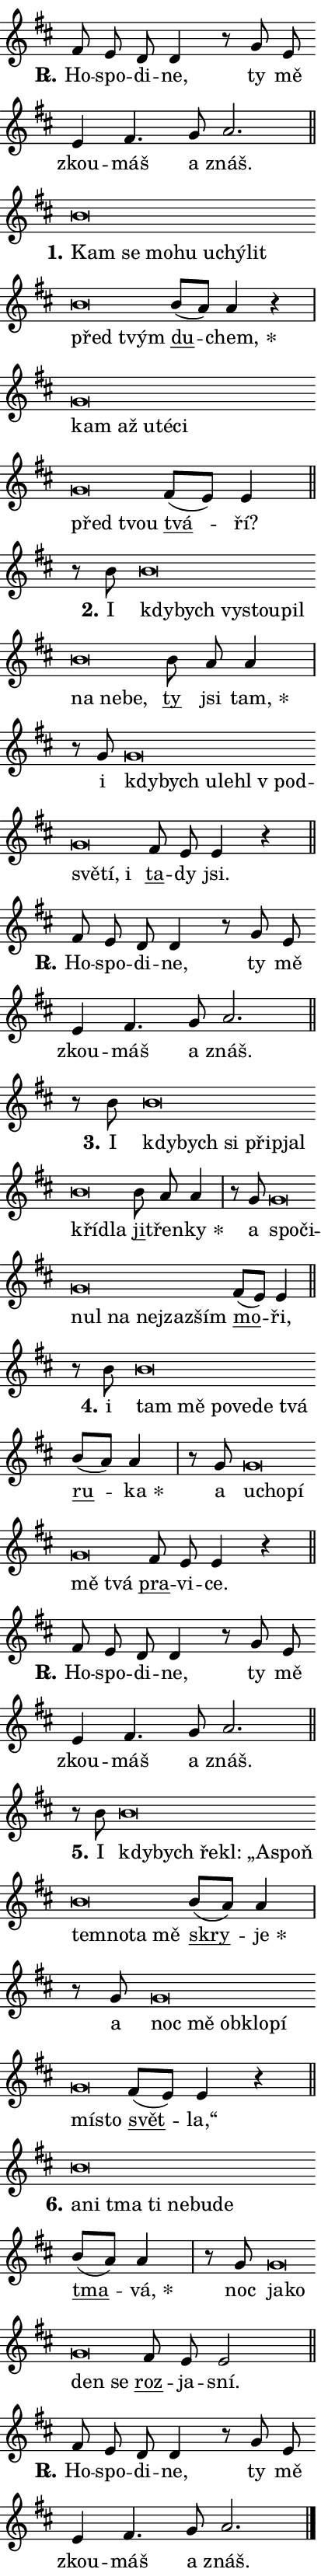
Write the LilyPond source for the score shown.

\version "2.24.0"
\header { tagline = "" }
\paper {
  indent = 0\cm
  top-margin = 0\cm
  right-margin = 0.13\cm % to fit lyric hyphens
  bottom-margin = 0\cm
  left-margin = 0\cm
  paper-width = 7\cm
  page-breaking = #ly:one-page-breaking
  system-system-spacing.basic-distance = #11
  score-system-spacing.basic-distance = #11
  ragged-last = ##f
}


%% Author: Thomas Morley
%% https://lists.gnu.org/archive/html/lilypond-user/2020-05/msg00002.html
#(define (line-position grob)
"Returns position of @var[grob} in current system:
   @code{'start}, if at first time-step
   @code{'end}, if at last time-step
   @code{'middle} otherwise
"
  (let* ((col (ly:item-get-column grob))
         (ln (ly:grob-object col 'left-neighbor))
         (rn (ly:grob-object col 'right-neighbor))
         (col-to-check-left (if (ly:grob? ln) ln col))
         (col-to-check-right (if (ly:grob? rn) rn col))
         (break-dir-left
           (and
             (ly:grob-property col-to-check-left 'non-musical #f)
             (ly:item-break-dir col-to-check-left)))
         (break-dir-right
           (and
             (ly:grob-property col-to-check-right 'non-musical #f)
             (ly:item-break-dir col-to-check-right))))
        (cond ((eqv? 1 break-dir-left) 'start)
              ((eqv? -1 break-dir-right) 'end)
              (else 'middle))))

#(define (tranparent-at-line-position vctor)
  (lambda (grob)
  "Relying on @code{line-position} select the relevant enry from @var{vctor}.
Used to determine transparency,"
    (case (line-position grob)
      ((end) (not (vector-ref vctor 0)))
      ((middle) (not (vector-ref vctor 1)))
      ((start) (not (vector-ref vctor 2))))))

noteHeadBreakVisibility =
#(define-music-function (break-visibility)(vector?)
"Makes @code{NoteHead}s transparent relying on @var{break-visibility}"
#{
  \override NoteHead.transparent =
    #(tranparent-at-line-position break-visibility)
#})

#(define delete-ledgers-for-transparent-note-heads
  (lambda (grob)
    "Reads whether a @code{NoteHead} is transparent.
If so this @code{NoteHead} is removed from @code{'note-heads} from
@var{grob}, which is supposed to be @code{LedgerLineSpanner}.
As a result ledgers are not printed for this @code{NoteHead}"
    (let* ((nhds-array (ly:grob-object grob 'note-heads))
           (nhds-list
             (if (ly:grob-array? nhds-array)
                 (ly:grob-array->list nhds-array)
                 '()))
           ;; Relies on the transparent-property being done before
           ;; Staff.LedgerLineSpanner.after-line-breaking is executed.
           ;; This is fragile ...
           (to-keep
             (remove
               (lambda (nhd)
                 (ly:grob-property nhd 'transparent #f))
               nhds-list)))
      ;; TODO find a better method to iterate over grob-arrays, similiar
      ;; to filter/remove etc for lists
      ;; For now rebuilt from scratch
      (set! (ly:grob-object grob 'note-heads)  '())
      (for-each
        (lambda (nhd)
          (ly:pointer-group-interface::add-grob grob 'note-heads nhd))
        to-keep))))

squashNotes = {
  \override NoteHead.X-extent = #'(-0.2 . 0.2)
  \override NoteHead.Y-extent = #'(-0.75 . 0)
  \override NoteHead.stencil =
    #(lambda (grob)
       (let ((pos (ly:grob-property grob 'staff-position)))
         (begin
           (if (< pos -7) (display "ERROR: Lower brevis then expected\n") (display ""))
           (if (<= pos -6) ly:text-interface::print ly:note-head::print))))
}
unSquashNotes = {
  \revert NoteHead.X-extent
  \revert NoteHead.Y-extent
  \revert NoteHead.stencil
}

hideNotes = \noteHeadBreakVisibility #begin-of-line-visible
unHideNotes = \noteHeadBreakVisibility #all-visible

% work-around for resetting accidentals
% https://lilypond.org/doc/v2.23/Documentation/notation/displaying-rhythms#unmetered-music
cadenzaMeasure = {
  \cadenzaOff
  \partial 1024 s1024
  \cadenzaOn
}

#(define-markup-command (accent layout props text) (markup?)
  "Underline accented syllable"
  (interpret-markup layout props
    #{\markup \override #'(offset . 4.3) \underline { #text }#}))

responsum = \markup \concat {
  "R" \hspace #-1.05 \path #0.1 #'((moveto 0 0.07) (lineto 0.9 0.8)) \hspace #0.05 "."
}

spaceSize = #0.6828661417322834 % exact space size for TeX Gyre Schola

\layout {
  \context {
    \Staff
    \remove "Time_signature_engraver"
    \override LedgerLineSpanner.after-line-breaking = #delete-ledgers-for-transparent-note-heads
  }
  \context {
    \Lyrics {
      \override LyricSpace.minimum-distance = \spaceSize
      \override LyricText.font-name = #"TeX Gyre Schola"
      \override LyricText.font-size = 1
      \override StanzaNumber.font-name = #"TeX Gyre Schola Bold"
      \override StanzaNumber.font-size = 1
    }
  }
  \context {
    \Score 
    \override NoteHead.text =
      #(lambda (grob) 
        (let ((pos (ly:grob-property grob 'staff-position)))
          #{\markup {
            \combine
              \halign #-0.55 \raise #(if (= pos -6) 0 0.5) \override #'(thickness . 2) \draw-line #'(3.2 . 0)
              \musicglyph "noteheads.sM1"
          }#}))
  }
}

% magnetic-lyrics.ily
%
%   written by
%     Jean Abou Samra <jean@abou-samra.fr>
%     Werner Lemberg <wl@gnu.org>
%
%   adapted by
%     Jiri Hon <jiri.hon@gmail.com>
%
% Version 2022-Apr-15

% https://www.mail-archive.com/lilypond-user@gnu.org/msg149350.html

#(define (Left_hyphen_pointer_engraver context)
   "Collect syllable-hyphen-syllable occurrences in lyrics and store
them in properties.  This engraver only looks to the left.  For
example, if the lyrics input is @code{foo -- bar}, it does the
following.

@itemize @bullet
@item
Set the @code{text} property of the @code{LyricHyphen} grob between
@q{foo} and @q{bar} to @code{foo}.

@item
Set the @code{left-hyphen} property of the @code{LyricText} grob with
text @q{foo} to the @code{LyricHyphen} grob between @q{foo} and
@q{bar}.
@end itemize

Use this auxiliary engraver in combination with the
@code{lyric-@/text::@/apply-@/magnetic-@/offset!} hook."
   (let ((hyphen #f)
         (text #f))
     (make-engraver
      (acknowledgers
       ((lyric-syllable-interface engraver grob source-engraver)
        (set! text grob)))
      (end-acknowledgers
       ((lyric-hyphen-interface engraver grob source-engraver)
        ;(when (not (grob::has-interface grob 'lyric-space-interface))
          (set! hyphen grob)));)
      ((stop-translation-timestep engraver)
       (when (and text hyphen)
         (ly:grob-set-object! text 'left-hyphen hyphen))
       (set! text #f)
       (set! hyphen #f)))))

#(define (lyric-text::apply-magnetic-offset! grob)
   "If the space between two syllables is less than the value in
property @code{LyricText@/.details@/.squash-threshold}, move the right
syllable to the left so that it gets concatenated with the left
syllable.

Use this function as a hook for
@code{LyricText@/.after-@/line-@/breaking} if the
@code{Left_@/hyphen_@/pointer_@/engraver} is active."
   (let ((hyphen (ly:grob-object grob 'left-hyphen #f)))
     (when hyphen
       (let ((left-text (ly:spanner-bound hyphen LEFT)))
         (when (grob::has-interface left-text 'lyric-syllable-interface)
           (let* ((common (ly:grob-common-refpoint grob left-text X))
                  (this-x-ext (ly:grob-extent grob common X))
                  (left-x-ext
                   (begin
                     ;; Trigger magnetism for left-text.
                     (ly:grob-property left-text 'after-line-breaking)
                     (ly:grob-extent left-text common X)))
                  ;; `delta` is the gap width between two syllables.
                  (delta (- (interval-start this-x-ext)
                            (interval-end left-x-ext)))
                  (details (ly:grob-property grob 'details))
                  (threshold (assoc-get 'squash-threshold details 0.2)))
             (when (< delta threshold)
               (let* (;; We have to manipulate the input text so that
                      ;; ligatures crossing syllable boundaries are not
                      ;; disabled.  For languages based on the Latin
                      ;; script this is essentially a beautification.
                      ;; However, for non-Western scripts it can be a
                      ;; necessity.
                      (lt (ly:grob-property left-text 'text))
                      (rt (ly:grob-property grob 'text))
                      (is-space (grob::has-interface hyphen 'lyric-space-interface))
                      (space (if is-space " " ""))
                      (extra-delta (if is-space spaceSize 0))
                      ;; Append new syllable.
                      (ltrt-space (if (and (string? lt) (string? rt))
                                (string-append lt space rt)
                                (make-concat-markup (list lt space rt))))
                      ;; Right-align `ltrt` to the right side.
                      (ltrt-space-markup (grob-interpret-markup
                               grob
                               (make-translate-markup
                                (cons (interval-length this-x-ext) 0)
                                (make-right-align-markup ltrt-space)))))
                 (begin
                   ;; Don't print `left-text`.
                   (ly:grob-set-property! left-text 'stencil #f)
                   ;; Set text and stencil (which holds all collected
                   ;; syllables so far) and shift it to the left.
                   (ly:grob-set-property! grob 'text ltrt-space)
                   (ly:grob-set-property! grob 'stencil ltrt-space-markup)
                   (ly:grob-translate-axis! grob (- (- delta extra-delta)) X))))))))))


#(define (lyric-hyphen::displace-bounds-first grob)
   ;; Make very sure this callback isn't triggered too early.
   (let ((left (ly:spanner-bound grob LEFT))
         (right (ly:spanner-bound grob RIGHT)))
     (ly:grob-property left 'after-line-breaking)
     (ly:grob-property right 'after-line-breaking)
     (ly:lyric-hyphen::print grob)))

squashThreshold = #0.4

\layout {
  \context {
    \Lyrics
    \consists #Left_hyphen_pointer_engraver
    \override LyricText.after-line-breaking =
      #lyric-text::apply-magnetic-offset!
    \override LyricHyphen.stencil = #lyric-hyphen::displace-bounds-first
    \override LyricText.details.squash-threshold = \squashThreshold
    \override LyricHyphen.minimum-distance = 0
    \override LyricHyphen.minimum-length = \squashThreshold
  }
}

squashText = \override LyricText.details.squash-threshold = 9999
unSquashText = \override LyricText.details.squash-threshold = \squashThreshold

leftText = \override LyricText.self-alignment-X = #LEFT
unLeftText = \revert LyricText.self-alignment-X

starOffset = #(lambda (grob) 
                (let ((x_offset (ly:self-alignment-interface::aligned-on-x-parent grob)))
                  (if (= x_offset 0) 0 (+ x_offset 1.2))))

star = #(define-music-function (syllable)(string?)
"Append star separator at the end of a syllable"
#{
  \once \override LyricText.X-offset = #starOffset
  \lyricmode { \markup {
    #syllable
    \override #'((font-name . "TeX Gyre Schola Bold")) \hspace #0.2 \lower #0.65 \larger "*"
  } }
#})

starAccent = #(define-music-function (syllable)(string?)
"Append star separator at the end of a syllable and make accent"
#{
  \once \override LyricText.X-offset = #starOffset
  \lyricmode { \markup {
    \accent #syllable
    \override #'((font-name . "TeX Gyre Schola Bold")) \hspace #0.2 \lower #0.65 \larger "*"
  } }
#})

breath = #(define-music-function (syllable)(string?)
"Append breathing indicator at the end of a syllable"
#{
  \lyricmode { \markup { #syllable "+" } }
#})

optionalBreath = #(define-music-function (syllable)(string?)
"Append optional breathing indicator at the end of a syllable"
#{
  \lyricmode { \markup { #syllable "(+)" } }
#})


\score {
    <<
        \new Voice = "melody" { \cadenzaOn \key d \major \relative { fis'8 e d d4 r8 \bar "" g e \bar "" e4 fis4. g8 a2. \cadenzaMeasure \bar "||" \break } }
        \new Lyrics \lyricsto "melody" { \lyricmode { \set stanza = \responsum
Ho -- spo -- di -- ne, ty mě zkou -- máš a znáš. } }
    >>
    \layout {}
}

\score {
    <<
        \new Voice = "melody" { \cadenzaOn \key d \major \relative { \squashNotes b'\breve*1/16 \hideNotes \breve*1/16 \bar "" \breve*1/16 \bar "" \breve*1/16 \bar "" \breve*1/16 \bar "" \breve*1/16 \bar "" \breve*1/16 \bar "" \breve*1/16 \breve*1/16 \bar "" \unHideNotes \unSquashNotes \bar "" b8[( a)] a4 r \cadenzaMeasure \bar "|" \squashNotes g\breve*1/16 \hideNotes \breve*1/16 \bar "" \breve*1/16 \bar "" \breve*1/16 \bar "" \breve*1/16 \bar "" \breve*1/16 \breve*1/16 \bar "" \unHideNotes \unSquashNotes \bar "" fis8[( e)] e4 \cadenzaMeasure \bar "||" \break } }
        \new Lyrics \lyricsto "melody" { \lyricmode { \set stanza = "1."
\leftText Kam \squashText se mo -- hu u -- chý -- lit před tvým \unLeftText \unSquashText \markup \accent du -- \star chem, \leftText kam \squashText až u -- té -- ci před tvou \unLeftText \unSquashText \markup \accent tvá -- ří? } }
    >>
    \layout {}
}

\score {
    <<
        \new Voice = "melody" { \cadenzaOn \key d \major \relative { r8 b'8 \squashNotes b\breve*1/16 \hideNotes \breve*1/16 \bar "" \breve*1/16 \bar "" \breve*1/16 \bar "" \breve*1/16 \bar "" \breve*1/16 \bar "" \breve*1/16 \breve*1/16 \bar "" \unHideNotes \unSquashNotes \bar "" b8 a a4 \cadenzaMeasure \bar "|" r8 g8 \squashNotes g\breve*1/16 \hideNotes \breve*1/16 \bar "" \breve*1/16 \bar "" \breve*1/16 \bar "" \breve*1/16 \bar "" \breve*1/16 \bar "" \breve*1/16 \bar "" \breve*1/16 \breve*1/16 \bar "" \unHideNotes \unSquashNotes \bar "" fis8 e e4 r \cadenzaMeasure \bar "||" \break } }
        \new Lyrics \lyricsto "melody" { \lyricmode { \set stanza = "2."
I \leftText kdy -- \squashText bych vy -- stou -- pil na ne -- be, \unLeftText \unSquashText \markup \accent ty jsi \star tam, i \leftText kdy -- \squashText bych u -- le -- hl "v pod" -- svě -- tí, i \unLeftText \unSquashText \markup \accent ta -- dy jsi. } }
    >>
    \layout {}
}

\score {
    <<
        \new Voice = "melody" { \cadenzaOn \key d \major \relative { fis'8 e d d4 r8 \bar "" g e \bar "" e4 fis4. g8 a2. \cadenzaMeasure \bar "||" \break } }
        \new Lyrics \lyricsto "melody" { \lyricmode { \set stanza = \responsum
Ho -- spo -- di -- ne, ty mě zkou -- máš a znáš. } }
    >>
    \layout {}
}

\score {
    <<
        \new Voice = "melody" { \cadenzaOn \key d \major \relative { r8 b'8 \squashNotes b\breve*1/16 \hideNotes \breve*1/16 \bar "" \breve*1/16 \bar "" \breve*1/16 \bar "" \breve*1/16 \bar "" \breve*1/16 \breve*1/16 \bar "" \unHideNotes \unSquashNotes \bar "" b8 a a4 \cadenzaMeasure \bar "|" r8 g8 \squashNotes g\breve*1/16 \hideNotes \breve*1/16 \bar "" \breve*1/16 \bar "" \breve*1/16 \bar "" \breve*1/16 \breve*1/16 \bar "" \unHideNotes \unSquashNotes \bar "" fis8[( e)] e4 \cadenzaMeasure \bar "||" \break } }
        \new Lyrics \lyricsto "melody" { \lyricmode { \set stanza = "3."
I \leftText kdy -- \squashText bych si při -- pjal kří -- dla \unLeftText \unSquashText \markup \accent ji -- třen -- \star ky a \leftText spo -- \squashText či -- nul na nej -- zazším \unLeftText \unSquashText \markup \accent mo -- ři, } }
    >>
    \layout {}
}

\score {
    <<
        \new Voice = "melody" { \cadenzaOn \key d \major \relative { r8 b'8 \squashNotes b\breve*1/16 \hideNotes \breve*1/16 \bar "" \breve*1/16 \bar "" \breve*1/16 \bar "" \breve*1/16 \breve*1/16 \bar "" \unHideNotes \unSquashNotes \bar "" b8[( a)] a4 \cadenzaMeasure \bar "|" r8 g8 \squashNotes g\breve*1/16 \hideNotes \breve*1/16 \bar "" \breve*1/16 \bar "" \breve*1/16 \breve*1/16 \bar "" \unHideNotes \unSquashNotes \bar "" fis8 e e4 r \cadenzaMeasure \bar "||" \break } }
        \new Lyrics \lyricsto "melody" { \lyricmode { \set stanza = "4."
i \leftText tam \squashText mě po -- ve -- de tvá \unLeftText \unSquashText \markup \accent ru -- \star ka a \leftText u -- \squashText cho -- pí mě tvá \unLeftText \unSquashText \markup \accent pra -- vi -- ce. } }
    >>
    \layout {}
}

\score {
    <<
        \new Voice = "melody" { \cadenzaOn \key d \major \relative { fis'8 e d d4 r8 \bar "" g e \bar "" e4 fis4. g8 a2. \cadenzaMeasure \bar "||" \break } }
        \new Lyrics \lyricsto "melody" { \lyricmode { \set stanza = \responsum
Ho -- spo -- di -- ne, ty mě zkou -- máš a znáš. } }
    >>
    \layout {}
}

\score {
    <<
        \new Voice = "melody" { \cadenzaOn \key d \major \relative { r8 b'8 \squashNotes b\breve*1/16 \hideNotes \breve*1/16 \bar "" \breve*1/16 \bar "" \breve*1/16 \bar "" \breve*1/16 \bar "" \breve*1/16 \bar "" \breve*1/16 \bar "" \breve*1/16 \bar "" \breve*1/16 \breve*1/16 \bar "" \unHideNotes \unSquashNotes \bar "" b8[( a)] a4 \cadenzaMeasure \bar "|" r8 g8 \squashNotes g\breve*1/16 \hideNotes \breve*1/16 \bar "" \breve*1/16 \bar "" \breve*1/16 \bar "" \breve*1/16 \bar "" \breve*1/16 \breve*1/16 \bar "" \unHideNotes \unSquashNotes \bar "" fis8[( e)] e4 r \cadenzaMeasure \bar "||" \break } }
        \new Lyrics \lyricsto "melody" { \lyricmode { \set stanza = "5."
I \leftText kdy -- \squashText bych ře -- kl: „As -- poň tem -- no -- ta mě \unLeftText \unSquashText \markup \accent skry -- \star je a \leftText noc \squashText mě ob -- klo -- pí mí -- sto \unLeftText \unSquashText \markup \accent svět -- la,“ } }
    >>
    \layout {}
}

\score {
    <<
        \new Voice = "melody" { \cadenzaOn \key d \major \relative { \squashNotes b'\breve*1/16 \hideNotes \breve*1/16 \bar "" \breve*1/16 \bar "" \breve*1/16 \bar "" \breve*1/16 \bar "" \breve*1/16 \breve*1/16 \bar "" \unHideNotes \unSquashNotes \bar "" b8[( a)] a4 \cadenzaMeasure \bar "|" r8 g8 \squashNotes g\breve*1/16 \hideNotes \breve*1/16 \bar "" \breve*1/16 \breve*1/16 \bar "" \unHideNotes \unSquashNotes \bar "" fis8 e e2 \cadenzaMeasure \bar "||" \break } }
        \new Lyrics \lyricsto "melody" { \lyricmode { \set stanza = "6."
\leftText a -- \squashText ni tma ti ne -- bu -- de \unLeftText \unSquashText \markup \accent tma -- \star vá, noc \leftText ja -- \squashText ko den se \unLeftText \unSquashText \markup \accent roz -- ja -- sní. } }
    >>
    \layout {}
}

\score {
    <<
        \new Voice = "melody" { \cadenzaOn \key d \major \relative { fis'8 e d d4 r8 \bar "" g e \bar "" e4 fis4. g8 a2. \cadenzaMeasure \bar "||" \break } \bar "|." }
        \new Lyrics \lyricsto "melody" { \lyricmode { \set stanza = \responsum
Ho -- spo -- di -- ne, ty mě zkou -- máš a znáš. } }
    >>
    \layout {}
}
